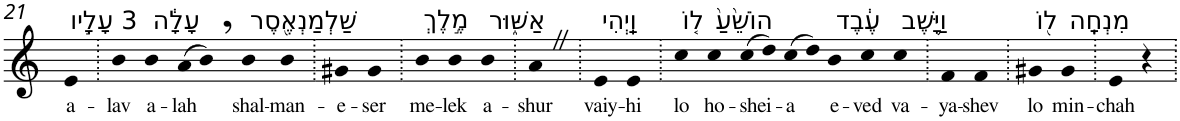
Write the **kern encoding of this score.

**kern	**text
*part1	*part1
*staff1	*staff1
*I"Piano	*
*I'Pno	*
!!LO:PB:g=z
*clefG2	*
*k[]	*
=21	=21
!LO:TX:a:t=3 עָלָ֣יו	!
!	!LO:LY:b
4e	a-
=22.	=22.
!	!LO:LY:b
4b	-lav
!LO:TX:a:t=עָלָ֔ה	!
!	!LO:LY:b
4b	a-
!	!LO:LY:b
(>8a	-lah
8b,)	.
!LO:TX:a:t=שַׁלְמַנְאֶ֖סֶר	!
!	!LO:LY:b
4b	shal-
!	!LO:LY:b
4b	-man-
=23.	=23.
!	!LO:LY:b
4g#X	-e-
!	!LO:LY:b
4g#	-ser
=24.	=24.
!LO:TX:a:t=מֶ֣לֶךְ	!
!	!LO:LY:b
4b	me-
!	!LO:LY:b
4b	-lek
!LO:TX:a:t=אַשּׁ֑וּר	!
!	!LO:LY:b
4b	a-
=25.	=25.
!	!LO:LY:b
4aZ	-shur
=26.	=26.
!LO:TX:a:t=וַֽיְהִי	!
!	!LO:LY:b
4e	vaiy-
!	!LO:LY:b
4e	-hi
=27.	=27.
!LO:TX:a:t=ל֤וֹ	!
!	!LO:LY:b
4cc	lo
!LO:TX:a:t=הוֹשֵׁ֙עַ֙	!
!	!LO:LY:b
4cc	ho-
!	!LO:LY:b
(>8cc	-shei-
8dd)	.
!	!LO:LY:b
(>8cc	-a
8dd)	.
!LO:TX:a:t=עֶ֔בֶד	!
!	!LO:LY:b
4b	e-
!	!LO:LY:b
4cc	-ved
!LO:TX:a:t=וַיָּ֥שֶׁב	!
!	!LO:LY:b
4cc	va-
=28.	=28.
!	!LO:LY:b
4f	-ya-
!	!LO:LY:b
4f	-shev
=29.	=29.
!LO:TX:a:t=ל֖וֹ	!
!	!LO:LY:b
4g#X	lo
!LO:TX:a:t=מִנְחָֽה	!
!	!LO:LY:b
4g#	min-
=30.	=30.
!	!LO:LY:b
4e	-chah
4r	.
=.	=.
*-	*-
